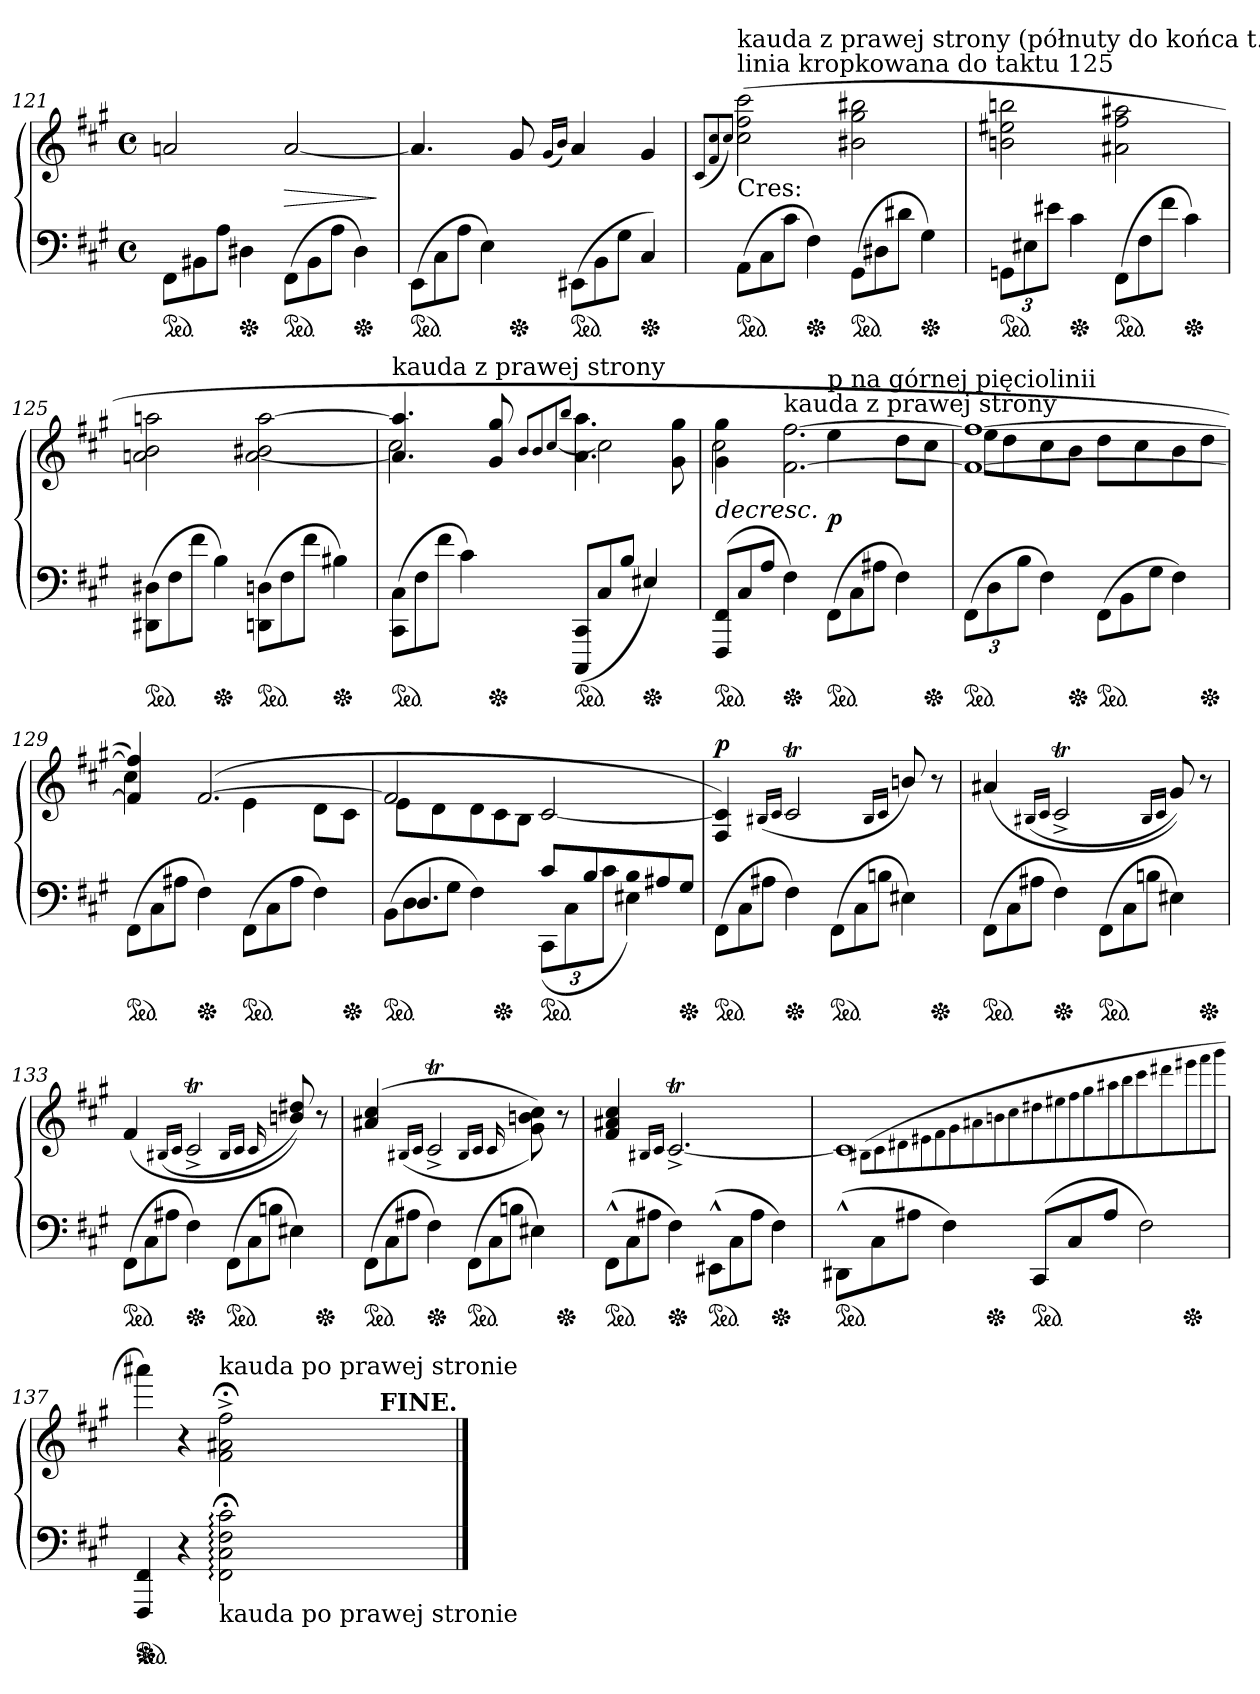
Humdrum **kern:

**kern	**kern	**dynam
*part1	*part1	*part1
*staff2	*staff1	*staff1/2
*clefF4	*clefG2	*
*k[f#c#g#]	*k[f#c#g#]	*
*M4/4	*M4/4	*
*met(c)	*met(c)	*
*Xtuplet	*	*
*ped	*	*
=121	=121	=121
12FF#\L	2an	.
12BB#X	.	.
12AJ	.	.
*Xped	*	*
4D#X	.	.
*ped	*	*
(>12FF#\L	[2a	>
12BB#	.	.
12AJ	.	.
*Xped	*	*
4D#)	.	.
.	.	]
=122	=122	=122
*ped	*	*
(>12EE\L	4.a]	.
12C#	.	.
12AJ	.	.
4E)	.	.
*Xped	*	*
.	8g#	.
.	(<16qg#/LL	.
.	16qb/JJ)	.
*ped	*	*
(>12EE#X\L	4a	.
12BB	.	.
12G#J	.	.
*Xped	*	*
4C#/)	4g#	.
=123	=123	=123
.	(<8qc#/L	.
.	8qqf# 8qqcc#	.
.	8qcc#J)	.
!	!LO:TX:c:t=Cres&colon;	!
!	!LO:TX:a:t=linia kropkowana do taktu 125	!
!	!LO:TX:a:t=kauda z prawej strony (półnuty do końca t. 125)	!
*ped	*	*
(>12AAL	(2cc#] 2ff# 2ccc#	.
12C#	.	.
12c#J	.	.
*Xped	*	*
4F#)	.	.
*ped	*	*
(>12GG#L	2b#X 2gg# 2bb#X	.
12D#X	.	.
12d#XJ	.	.
*Xped	*	*
4G#)	.	.
=124	=124	=124
*tuplet	*	*
!LO:TX:b:t="3" na górze	!	!
*ped	*	*
12GGnL	2bn 2ee#X 2bbn	.
12E#X	.	.
12e#XJ	.	.
*Xped	*	*
4c#	.	.
*Xtuplet	*	*
*ped	*	*
(>12FF#L	2a#X 2ff# 2aa#X	.
12F#	.	.
12f#J	.	.
*Xped	*	*
4c#)	.	.
=125	=125	=125
*ped	*	*
(>12DD#X 12D#XL	2an 2b 2aan	.
12F#	.	.
12f#J	.	.
*Xped	*	*
4B)	.	.
*ped	*	*
(>12DDn 12DnL	[2a 2b#X [2aa	.
12F#	.	.
12f#J	.	.
*Xped	*	*
4B#X)	.	.
=126	=126	=126
*	*^	*
!	!LO:TX:a:t=kauda z prawej strony	!	!
*ped	*	*	*
(>12CC# 12C#L	4.a] 4.aa]	2cc#	.
12F#	.	.	.
12f#J	.	.	.
4c#)	.	.	.
*Xped	*	*	*
.	8g# 8gg#	.	.
.	8qbL	.	.
.	8qb	.	.
.	[8qcc#	.	.
.	8qbbJ	.	.
*ped	*	*	*
(>12CCC# 12CC#L	4.a\ 4.aa\	2cc#]	.
12C#	.	.	.
12BJ	.	.	.
*Xped	*	*	*
4E#X/)	.	.	.
.	8g#\ 8gg#\	.	.
=127	=127	=127	=127
*ped	*	*	*
(>12FFF# 12FF#L	4g#\ 4gg#\	2cc#	>
12C#	.	.	.
12AJ	.	.	.
!	!LO:TX:a:t=kauda z prawej strony	!	!
*Xped	*	*	*
4F#)	[<2.f#\ [>2.ff#\	.	.
!	!	!LO:TX:a:t=p na górnej pięciolinii	!
*ped	*	*	*
(>12FF#\L	.	4ee	p
12C#	.	.	.
12A#XJ	.	.	.
4F#)	.	8ddL	.
*Xped	*	*	*
.	.	8cc#J	]
=128	=128	=128	=128
*tuplet	*	*	*
!LO:TX:b:t="3" pod nutami	!	!	!
*ped	*	*	*
(>12FF#L	1f#_ 1ff#_	8eeL	.
12D	.	.	.
.	.	8dd	.
12BJ	.	.	.
4F#)	.	8cc#	.
*Xped	*	*	*
.	.	8bJ	.
*Xtuplet	*	*	*
*ped	*	*	*
(>12FF#\L	.	8ddL	.
12BB	.	.	.
.	.	8cc#	.
12G#J	.	.	.
4F#)	.	8b	.
*Xped	*	*	*
.	.	8ddJ	.
=129	=129	=129	=129
*ped	*	*	*
(>12FF#\L	4f#] 4ff#]	4cc#)	.
12C#	.	.	.
12A#XJ	.	.	.
*Xped	*	*	*
4F#)	(>[2.f#	4ryy	.
*ped	*	*	*
(>12FF#\L	.	4e	.
12C#	.	.	.
12A#J	.	.	.
4F#)	.	8dL	.
*Xped	*	*	*
.	.	8c#J	.
=130	=130	=130	=130
*^	*	*	*
*ped	*	*	*	*
12ryy	(>12BBL	2f#]	8eL	.
6.D	12D	.	.	.
.	.	.	8d	.
.	12G#J	.	.	.
*	*	*	*Xtuplet	*
.	4F#)	.	12d	.
*Xped	*	*	*	*
6ryy	.	.	12c#	.
.	.	.	12BJ	.
*	*tuplet	*	*	*
!LO:TX:b:t="3" nad nutami	!	!	!	!
*ped	*	*	*	*
8c#/L	(<12CC#L	[2c#	2ryy	.
.	12C#	.	.	.
8B/	.	.	.	.
.	12c#J	.	.	.
!LO:N:vis=2	!	!	!	!
12B/	4E#X)	.	.	.
12A#X	.	.	.	.
*Xped	*	*	*	*
12G#/J	.	.	.	.
*v	*v	*	*	*
*	*v	*v	*
=131	=131	=131
*Xtuplet	*	*
!	!	!LO:DY:a
*ped	*	*
(<12FF#\L	4F#/ 4c#]/)	p
12C#\	.	.
12A#X\J	.	.
.	(<16qB#X/LL	.
.	16qc#/JJ	.
*Xped	*	*
4F#)	2c#t	.
*ped	*	*
(>12FF#\L	.	.
12C#	.	.
12BnJ	.	.
.	16qB#/LL	.
.	16qc#/JJ	.
4E#X)	8bn/)	.
*Xped	*	*
.	8r	.
=132	=132	=132
*ped	*	*
(>12FF#\L	(>4a#X	.
12C#	.	.
12A#XJ	.	.
.	(16qB#X/LL	.
.	16qc#/JJ	.
*Xped	*	*
4F#)	2c#t^<	.
*ped	*	*
(>12FF#\L	.	.
12C#	.	.
12BnJ	.	.
.	16qB#/LL	.
.	16qc#/JJ	.
4E#X)	8g#))	.
*Xped	*	*
.	8r	.
=133	=133	=133
*ped	*	*
(>12FF#\L	(>4f#	.
12C#	.	.
12A#XJ	.	.
.	(<16qB#X/LL	.
.	16qc#/JJ	.
*Xped	*	*
4F#)	2c#t^<	.
*ped	*	*
(>12FF#\L	.	.
12C#	.	.
12BnJ	.	.
.	16qB#/LL	.
.	16qc#/JJ	.
.	16qqc#/	.
4E#X)	8bn/ 8dd#X/))	.
*Xped	*	*
.	8r	.
=134	=134	=134
*ped	*	*
(>12FF#\L	(>4a#X/ 4cc#/	.
12C#\	.	.
12A#X\J	.	.
.	(<16qB#X/LL	.
.	16qc#/JJ	.
*Xped	*	*
4F#)	2c#t^<	.
*ped	*	*
(>12FF#\L	.	.
12C#	.	.
12BnJ	.	.
.	16qB#/LL	.
.	16qc#/JJ	.
.	16qqc#/	.
4E#X)	8g#\ 8bn\ 8cc#\))	.
*Xped	*	*
.	8r	.
=135	=135	=135
*ped	*	*
(>12FF#^^>\L	4f# 4a#X 4cc#	.
12C#	.	.
12A#XJ	.	.
.	16qB#X/LL	.
.	16qc#/JJ	.
*Xped	*	*
4F#)	[2.c#t^<	.
*ped	*	*
(>12EE#X^^>\L	.	.
12C#	.	.
12A#J	.	.
*Xped	*	*
4F#)	.	.
=136	=136	=136
!	!LO:TX:b:i:t=Smorz	!
*ped	*	*
*	*^	*
(>12DD#X^^>\L	1c#]	4.ryy	.
12C#	.	.	.
12A#XJ	.	.	.
4F#)	.	.	.
*Xped	*	*	*
.	.	2ryy	.
*ped	*	*	*
(<12CC#/L	.	.	.
12C#/	.	.	.
12A#/J	.	.	.
!LO:N:vis=2	!	!	!
4F#)	.	.	.
*Xped	*	*	*
.	.	8ryy	.
.	(>8qB#X\L	.	.
.	8qc#\	.	.
.	8qd#X\	.	.
.	8qe#X\	.	.
.	8qf#\	.	.
.	8qg#\	.	.
.	8qa#X\	.	.
.	8qbn\	.	.
.	8qcc#\	.	.
.	8qdd#X\	.	.
.	8qee#X\	.	.
.	8qff#\	.	.
.	8qgg#\	.	.
.	8qaa#X\	.	.
.	8qbb\	.	.
.	8qccc#\	.	.
.	8qddd#X\	.	.
.	8qeee#X\	.	.
.	8qfff#\	.	.
.	8qggg#\J	.	.
*	*v	*v	*
=137	=137	=137
*ped	*	*
*Xped	*	*
4FFF#/ 4FF#/	4aaa#XTTT)	.
4r	4r	.
!	!LO:TX:a:t=kauda po prawej stronie	!
!LO:TX:b:t=kauda po prawej stronie	!	!
2FF#;<: 2C#;<: 2F#;<: 2c#;<:	2f#;<^< 2a#X;<^< 2ff#;<^<	.
!	!LO:TX:a:B:t=FINE.	!
==	==	==
*-	*-	*-
